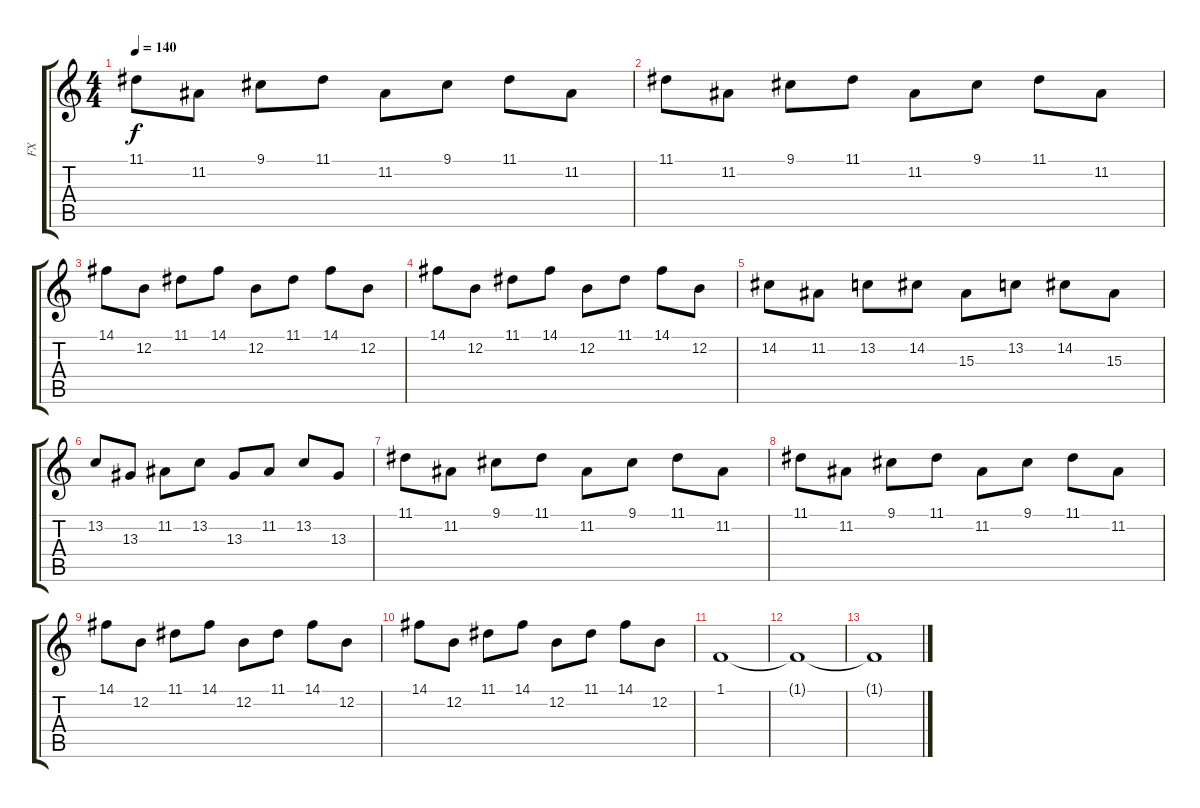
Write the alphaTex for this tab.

\track ("FX" "FX") {instrument tremolostrings}
\staff {score tabs}
\tuning (E4 B3 G3 D3 A2 E2) {hide}
\ts (4 4)
\tempo 140
\clef g2
\ks c
11.1.8{dy f} 11.2.8 9.1.8 11.1.8 11.2.8 9.1.8 11.1.8 11.2.8 |
11.1.8 11.2.8 9.1.8 11.1.8 11.2.8 9.1.8 11.1.8 11.2.8 |
14.1.8 12.2.8 11.1.8 14.1.8 12.2.8 11.1.8 14.1.8 12.2.8 |
14.1.8 12.2.8 11.1.8 14.1.8 12.2.8 11.1.8 14.1.8 12.2.8 |
14.2.8{volume 11 instrument vibraphone} 11.2.8 13.2.8 14.2.8 15.3.8 13.2.8 14.2.8 15.3.8 |
13.2.8 13.3.8 11.2.8 13.2.8 13.3.8 11.2.8 13.2.8 13.3.8 |
11.1.8 11.2.8 9.1.8 11.1.8 11.2.8 9.1.8 11.1.8 11.2.8 |
11.1.8 11.2.8 9.1.8 11.1.8 11.2.8 9.1.8 11.1.8 11.2.8 |
14.1.8 12.2.8 11.1.8 14.1.8 12.2.8 11.1.8 14.1.8 12.2.8 |
14.1.8 12.2.8 11.1.8 14.1.8 12.2.8 11.1.8 14.1.8 12.2.8{volume 0} |
1.1.1{volume 10 instrument applause} |
1.1{t}.1 |
1.1{t}.1{volume 0}
